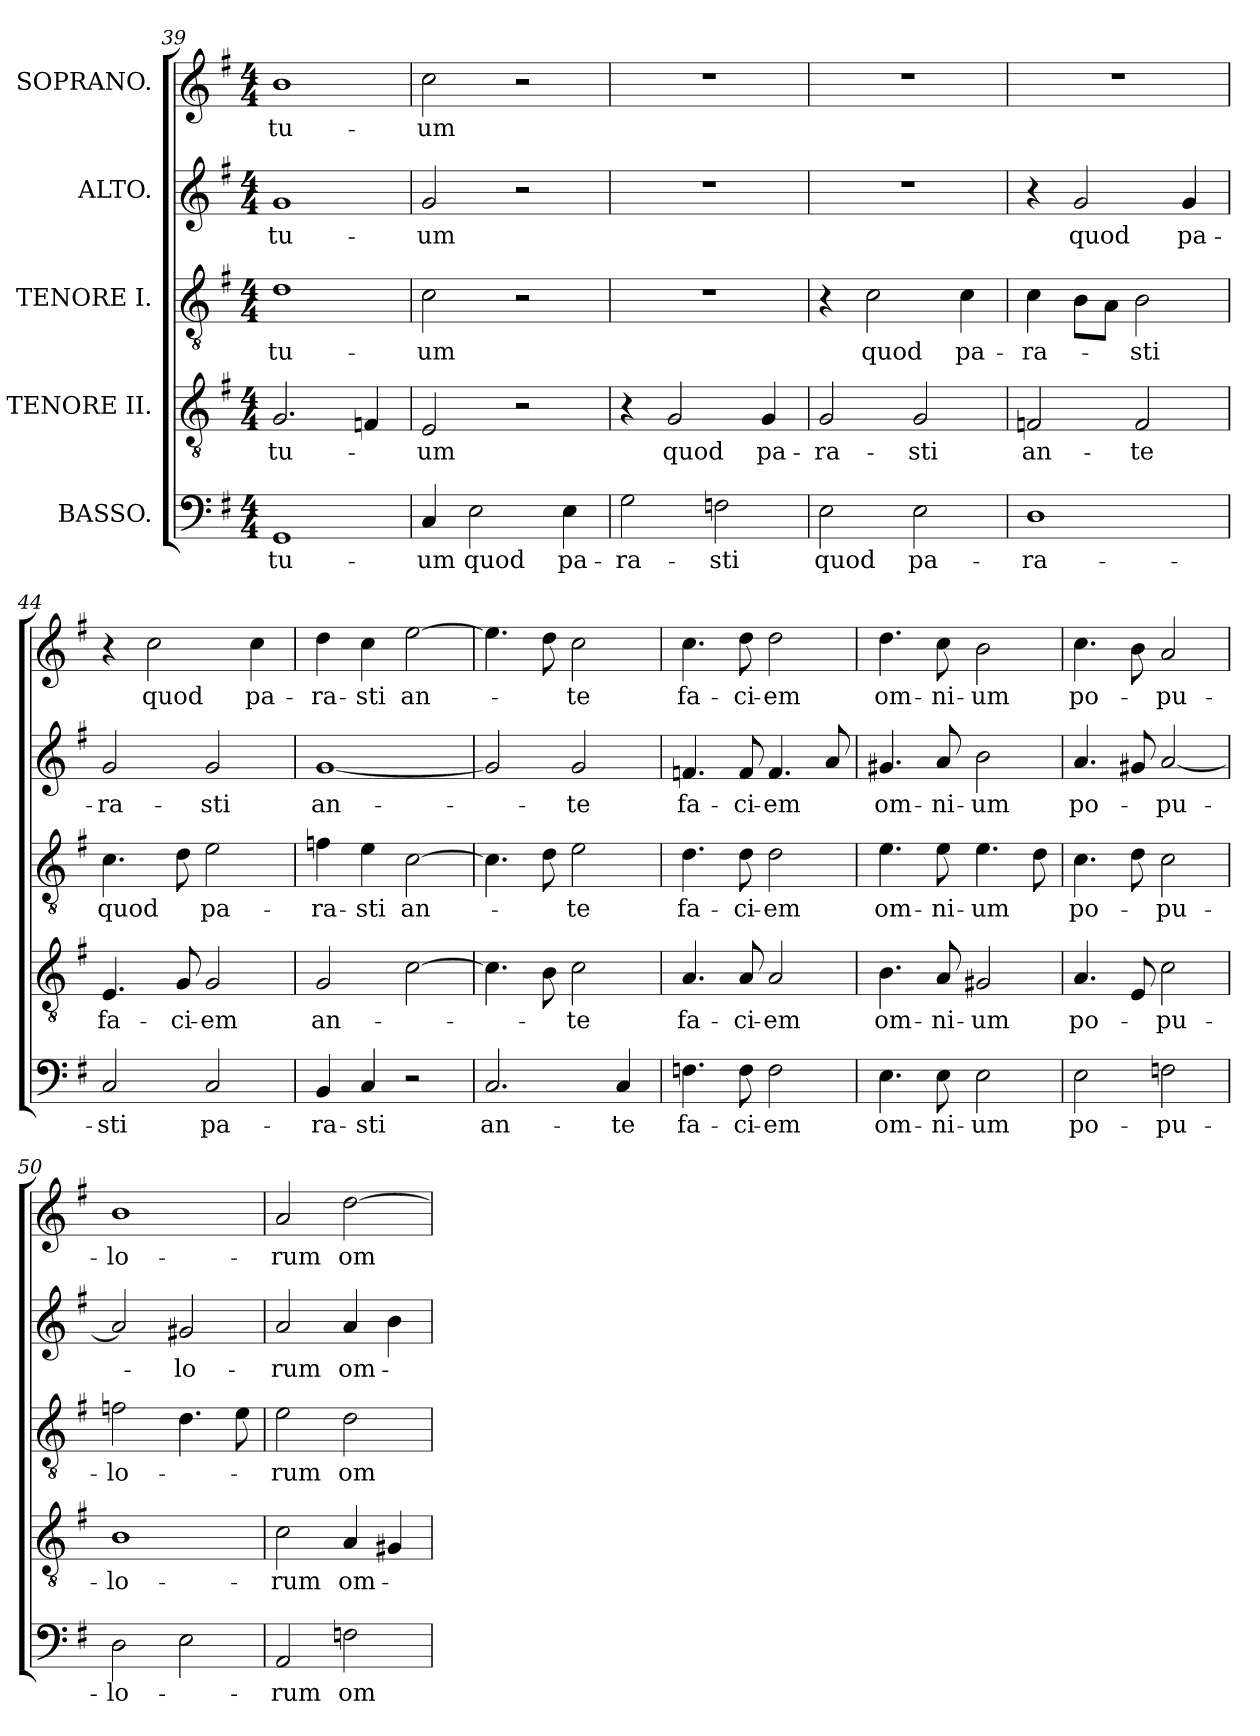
**kern	**text	**kern	**text	**kern	**text	**kern	**text	**kern	**text
*part5	*part5	*part4	*part4	*part3	*part3	*part2	*part2	*part1	*part1
*staff5	*staff5	*staff4	*staff4	*staff3	*staff3	*staff2	*staff2	*staff1	*staff1
*I"BASSO.	*	*I"TENORE II.	*	*I"TENORE I.	*	*I"ALTO.	*	*I"SOPRANO.	*
*clefF4	*	*clefGv2	*	*clefGv2	*	*clefG2	*	*clefG2	*
*k[f#]	*	*k[f#]	*	*k[f#]	*	*k[f#]	*	*k[f#]	*
*M4/4	*	*M4/4	*	*M4/4	*	*M4/4	*	*M4/4	*
=39	=39	=39	=39	=39	=39	=39	=39	=39	=39
!	!LO:LY:b	!	!LO:LY:b	!	!LO:LY:b	!	!LO:LY:b	!	!LO:LY:b
1GG	tu-	2.G/	tu-	1d	tu-	1g	tu-	1b	tu-
.	.	4Fn/	.	.	.	.	.	.	.
=40	=40	=40	=40	=40	=40	=40	=40	=40	=40
!	!LO:LY:b	!	!LO:LY:b	!	!LO:LY:b	!	!LO:LY:b	!	!LO:LY:b
4C/	-um	2E/	-um	2c\	-um	2g/	-um	2cc\	-um
!	!LO:LY:b	!	!	!	!	!	!	!	!
2E\	quod	.	.	.	.	.	.	.	.
.	.	2r	.	2r	.	2r	.	2r	.
!	!LO:LY:b	!	!	!	!	!	!	!	!
4E\	pa-	.	.	.	.	.	.	.	.
!!LO:LB:g=z
=41	=41	=41	=41	=41	=41	=41	=41	=41	=41
!	!LO:LY:b	!	!	!	!	!	!	!	!
2G\	-ra-	4r	.	1r	.	1r	.	1r	.
!	!	!	!LO:LY:b	!	!	!	!	!	!
.	.	2G/	quod	.	.	.	.	.	.
!	!LO:LY:b	!	!	!	!	!	!	!	!
2Fn\	-sti	.	.	.	.	.	.	.	.
!	!	!	!LO:LY:b	!	!	!	!	!	!
.	.	4G/	pa-	.	.	.	.	.	.
=42	=42	=42	=42	=42	=42	=42	=42	=42	=42
!	!LO:LY:b	!	!LO:LY:b	!	!	!	!	!	!
2E\	quod	2G/	-ra-	4r	.	1r	.	1r	.
!	!	!	!	!	!LO:LY:b	!	!	!	!
.	.	.	.	2c\	quod	.	.	.	.
!	!LO:LY:b	!	!LO:LY:b	!	!	!	!	!	!
2E\	pa-	2G/	-sti	.	.	.	.	.	.
!	!	!	!	!	!LO:LY:b	!	!	!	!
.	.	.	.	4c\	pa-	.	.	.	.
=43	=43	=43	=43	=43	=43	=43	=43	=43	=43
!	!LO:LY:b	!	!LO:LY:b	!	!LO:LY:b	!	!	!	!
1D	-ra-	2Fn/	an-	4c\	-ra-	4r	.	1r	.
!	!	!	!	!	!	!	!LO:LY:b	!	!
.	.	.	.	8B\L	.	2g/	quod	.	.
.	.	.	.	8A\J	.	.	.	.	.
!	!	!	!LO:LY:b	!	!LO:LY:b	!	!	!	!
.	.	2F/	-te	2B\	-sti	.	.	.	.
!	!	!	!	!	!	!	!LO:LY:b	!	!
.	.	.	.	.	.	4g/	pa-	.	.
=44	=44	=44	=44	=44	=44	=44	=44	=44	=44
!	!LO:LY:b	!	!LO:LY:b	!	!LO:LY:b	!	!LO:LY:b	!	!
2C/	-sti	4.E/	fa-	4.c\	-quod	2g/	-ra-	4r	.
!	!	!	!	!	!	!	!	!	!LO:LY:b
.	.	.	.	.	.	.	.	2cc\	quod
!	!	!	!LO:LY:b	!	!	!	!	!	!
.	.	8G/	-ci-	8d\	.	.	.	.	.
!	!LO:LY:b	!	!LO:LY:b	!	!LO:LY:b	!	!LO:LY:b	!	!
2C/	pa-	2G/	-em	2e\	pa-	2g/	-sti	.	.
!	!	!	!	!	!	!	!	!	!LO:LY:b
.	.	.	.	.	.	.	.	4cc\	pa-
=45	=45	=45	=45	=45	=45	=45	=45	=45	=45
!	!LO:LY:b	!	!LO:LY:b	!	!LO:LY:b	!	!LO:LY:b	!	!LO:LY:b
4BB/	-ra-	2G/	an-	4fn\	-ra-	[1g	an-	4dd\	-ra-
!	!LO:LY:b	!	!	!	!LO:LY:b	!	!	!	!LO:LY:b
4C/	-sti	.	.	4e\	-sti	.	.	4cc\	-sti
!	!	!	!	!	!LO:LY:b	!	!	!	!LO:LY:b
2r	.	[2c\	.	[2c\	an-	.	.	[2ee\	an-
=46	=46	=46	=46	=46	=46	=46	=46	=46	=46
!	!LO:LY:b	!	!	!	!	!	!	!	!
2.C/	an-	4.c\]	.	4.c\]	.	2g/]	.	4.ee\]	.
.	.	8B\	.	8d\	.	.	.	8dd\	.
!	!	!	!LO:LY:b	!	!LO:LY:b	!	!LO:LY:b	!	!LO:LY:b
.	.	2c\	-te	2e\	-te	2g/	-te	2cc\	-te
!	!LO:LY:b	!	!	!	!	!	!	!	!
4C/	-te	.	.	.	.	.	.	.	.
!!LO:PB:g=z
=47	=47	=47	=47	=47	=47	=47	=47	=47	=47
!	!LO:LY:b	!	!LO:LY:b	!	!LO:LY:b	!	!LO:LY:b	!	!LO:LY:b
4.Fn\	fa-	4.A/	fa-	4.d\	fa-	4.fn/	fa-	4.cc\	fa-
!	!LO:LY:b	!	!LO:LY:b	!	!LO:LY:b	!	!LO:LY:b	!	!LO:LY:b
8F\	-ci-	8A/	-ci-	8d\	-ci-	8f/	-ci-	8dd\	-ci-
!	!LO:LY:b	!	!LO:LY:b	!	!LO:LY:b	!	!LO:LY:b	!	!LO:LY:b
2F\	-em	2A/	-em	2d\	-em	4.f/	-em	2dd\	-em
.	.	.	.	.	.	8a/	.	.	.
=48	=48	=48	=48	=48	=48	=48	=48	=48	=48
!	!LO:LY:b	!	!LO:LY:b	!	!LO:LY:b	!	!LO:LY:b	!	!LO:LY:b
4.E\	om-	4.B\	om-	4.e\	om-	4.g#X/	om-	4.dd\	om-
!	!LO:LY:b	!	!LO:LY:b	!	!LO:LY:b	!	!LO:LY:b	!	!LO:LY:b
8E\	-ni-	8A/	-ni-	8e\	-ni-	8a/	-ni-	8cc\	-ni-
!	!LO:LY:b	!	!LO:LY:b	!	!LO:LY:b	!	!LO:LY:b	!	!LO:LY:b
2E\	-um	2G#X/	-um	4.e\	-um	2b\	-um	2b\	-um
.	.	.	.	8d\	.	.	.	.	.
=49	=49	=49	=49	=49	=49	=49	=49	=49	=49
!	!LO:LY:b	!	!LO:LY:b	!	!LO:LY:b	!	!LO:LY:b	!	!LO:LY:b
2E\	po-	4.A/	po-	4.c\	po-	4.a/	po-	4.cc\	po-
.	.	8E/	.	8d\	.	8g#X/	.	8b\	.
!	!LO:LY:b	!	!LO:LY:b	!	!LO:LY:b	!	!LO:LY:b	!	!LO:LY:b
2Fn\	-pu-	2c\	-pu-	2c\	-pu-	[2a/	-pu-	2a/	-pu-
=50	=50	=50	=50	=50	=50	=50	=50	=50	=50
!	!LO:LY:b	!	!LO:LY:b	!	!LO:LY:b	!	!	!	!LO:LY:b
2D\	-lo-	1B	-lo-	2fn\	lo-	2a/]	.	1b	-lo-
!	!	!	!	!	!	!	!LO:LY:b	!	!
2E\	.	.	.	4.d\	.	2g#X/	-lo-	.	.
.	.	.	.	8e\	.	.	.	.	.
=51	=51	=51	=51	=51	=51	=51	=51	=51	=51
!	!LO:LY:b	!	!LO:LY:b	!	!LO:LY:b	!	!LO:LY:b	!	!LO:LY:b
2AA/	-rum	2c\	-rum	2e\	-rum	2a/	-rum	2a/	-rum
!	!LO:LY:b	!	!LO:LY:b	!	!LO:LY:b	!	!LO:LY:b	!	!LO:LY:b
2Fn\	om-	4A/	om-	2d\	om-	4a/	om-	[2dd\	om-
.	.	4G#X/	.	.	.	4b\	.	.	.
=	=	=	=	=	=	=	=	=	=
*-	*-	*-	*-	*-	*-	*-	*-	*-	*-
